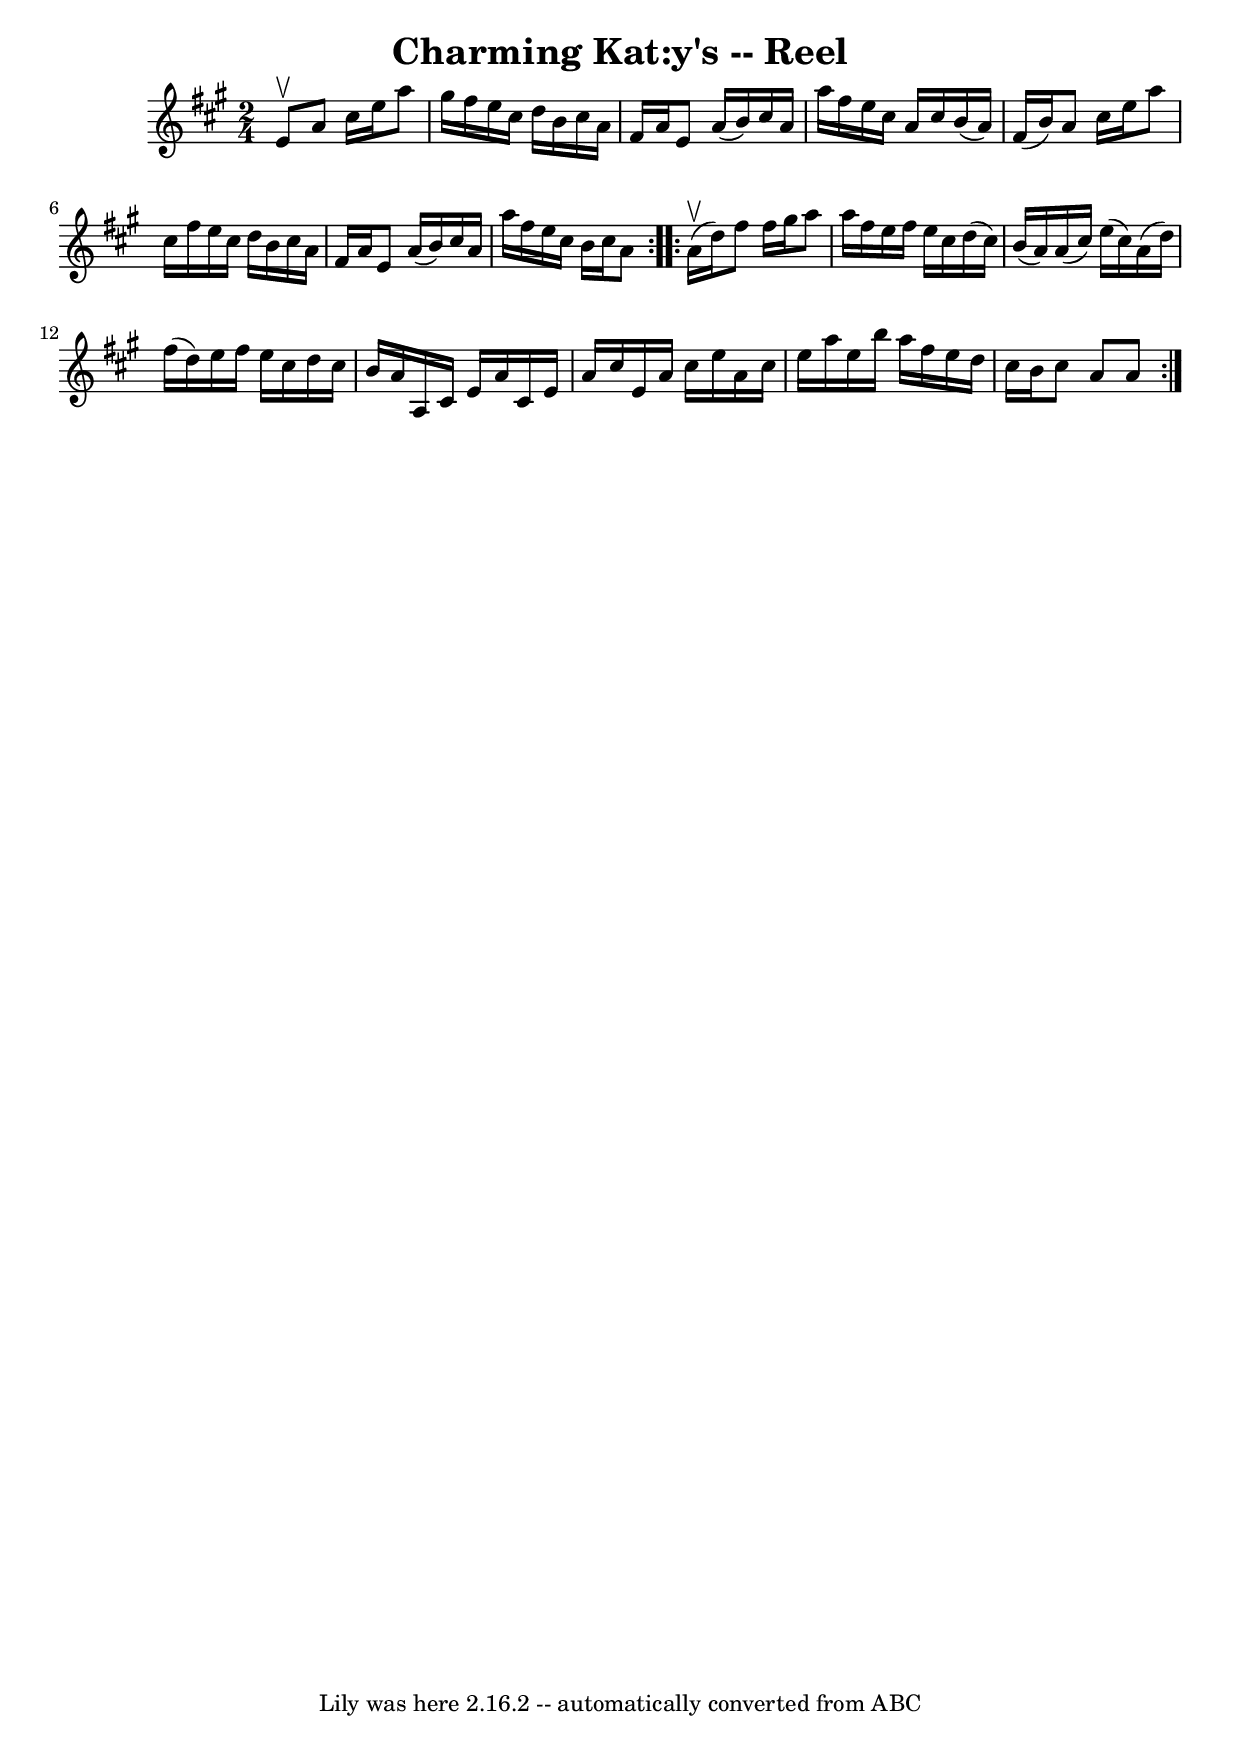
\version "2.16.2"
\include "Mammoth.ily"
\header {
  %% book = "Ryan's Mammoth Collection"
 crossRefNumber = "1"
 footnotes = ""
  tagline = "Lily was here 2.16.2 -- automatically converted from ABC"
  title = "Charming Kat:y's -- Reel"

}
voicedefault =  {



  \repeat volta 2 {

    \time 2/4 
    \key a \major e'8^\upbow  |
 a'8 cs''16 e''16 a''8 gs''16 fs''16     |
 e''16 cs''16 d''16 b'16 cs''16 a'16 fs'16 a'16     |
 e'8 a'16 (b'16) cs''16 a'16 a''16 fs''16     |
 e''16 cs''16 a'16 cs''16 b'16 (a'16) fs'16 (b'16)    |
 a'8 cs''16 e''16 a''8 cs''16 fs''16     |
 e''16 cs''16 d''16 b'16 cs''16 a'16 fs'16 a'16     |
 e'8 a'16 ( b'16) cs''16 a'16 a''16 fs''16     |
 e''16 cs''16 
 b'16 cs''16 a'8    
  } 
  \repeat volta 2 { a'16^\upbow(d''16)   |
 fs''8 fs''16 gs''16 a''8 a''16 fs''16     |
 e''16 fs''16 e''16 cs''16 d''16 (cs''16) b'16 (a'16)   |
 a'16 (cs''16) e''16 (cs''16) a'16 ( d''16) fs''16 (d''16)    |
 e''16 fs''16 e''16 cs''16 d''16 cs''16 b'16 a'16     |
 a16 cs'16 e'16 a'16 cs'16 e'16 a'16 cs''16     |
 e'16 a'16 cs''16 e''16 a'16 cs''16 e''16 a''16     |
 e''16 b''16 a''16 fs''16 e''16 d''16 cs''16 b'16     |
    
 cs''8 a'8 a'8    
  }   

}

\score{
  <<

    \context Staff="default"
    {
      \voicedefault 
      
    }

  >>
  \layout {
    
  }
  \midi {
  }

}
